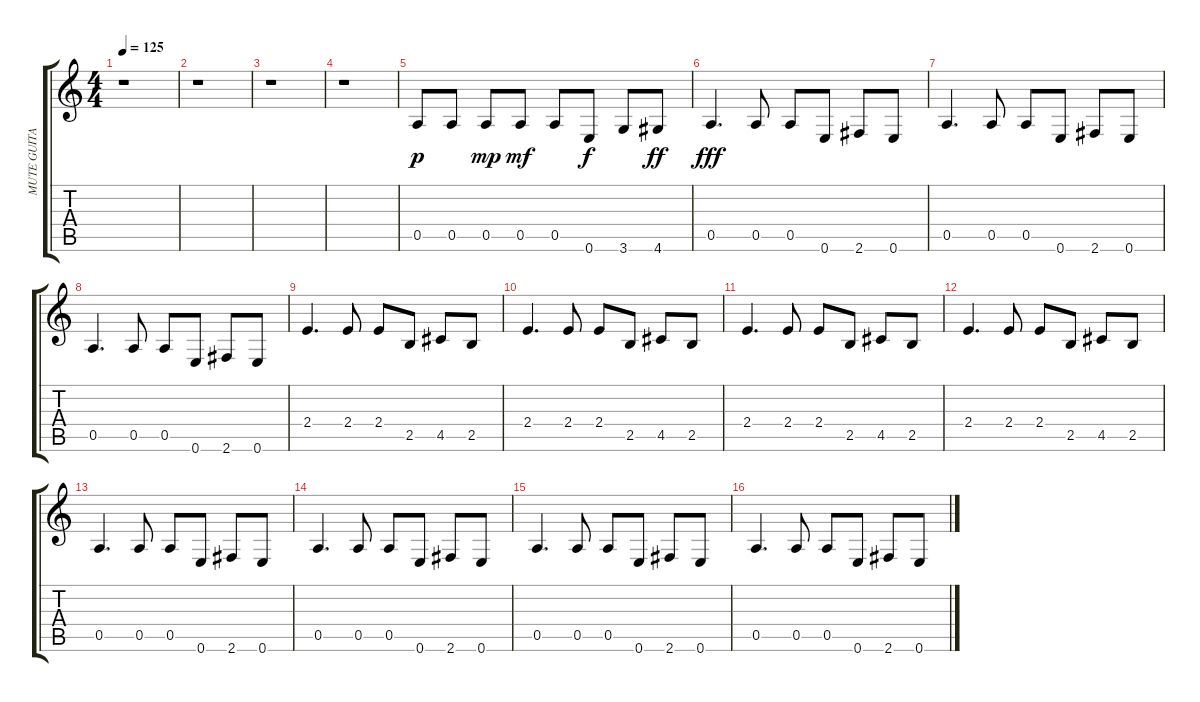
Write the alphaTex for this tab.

\track ("MUTE GUITAR" "MUTE GUITA") {instrument electricguitarmuted}
\staff {score tabs}
\tuning (E4 B3 G3 D3 A2 E2) {hide}
\ts (4 4)
\tempo 125
\clef g2
\ks c
r.1{dy fff} |
r.1 |
r.1 |
r.1 |
0.5.8{dy p} 0.5.8 0.5.8{dy mp} 0.5.8{dy mf} 0.5.8 0.6.8{dy f} 3.6.8 4.6.8{dy ff} |
0.5.4{d dy fff} 0.5.8 0.5.8 0.6.8 2.6.8 0.6.8 |
0.5.4{d} 0.5.8 0.5.8 0.6.8 2.6.8 0.6.8 |
0.5.4{d} 0.5.8 0.5.8 0.6.8 2.6.8 0.6.8 |
2.4.4{d} 2.4.8 2.4.8 2.5.8 4.5.8 2.5.8 |
2.4.4{d} 2.4.8 2.4.8 2.5.8 4.5.8 2.5.8 |
2.4.4{d} 2.4.8 2.4.8 2.5.8 4.5.8 2.5.8 |
2.4.4{d} 2.4.8 2.4.8 2.5.8 4.5.8 2.5.8 |
0.5.4{d} 0.5.8 0.5.8 0.6.8 2.6.8 0.6.8 |
0.5.4{d} 0.5.8 0.5.8 0.6.8 2.6.8 0.6.8 |
0.5.4{d} 0.5.8 0.5.8 0.6.8 2.6.8 0.6.8 |
0.5.4{d} 0.5.8 0.5.8 0.6.8 2.6.8 0.6.8
